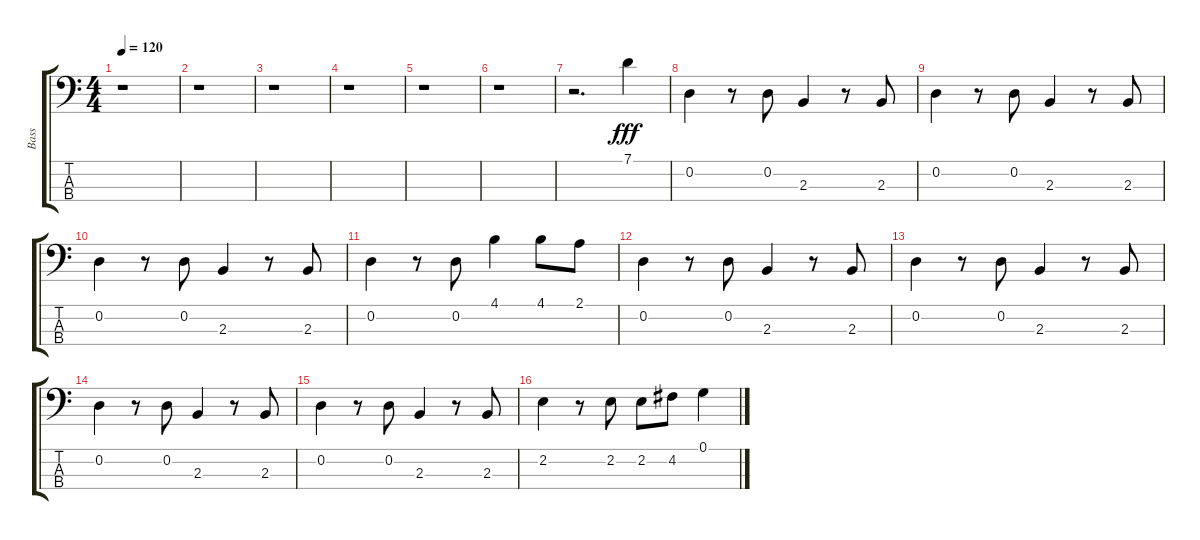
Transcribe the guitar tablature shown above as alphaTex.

\track ("Bass" "Bass") {instrument electricbassfinger}
\staff {score tabs}
\tuning (G2 D2 A1 E1) {hide}
\ts (4 4)
\tempo 120
\clef f4
\ks c
r.1{dy fff} |
r.1 |
r.1 |
r.1 |
r.1 |
r.1 |
r.2{d} 7.1.4 |
0.2.4 r.8 0.2.8 2.3.4 r.8 2.3.8 |
0.2.4 r.8 0.2.8 2.3.4 r.8 2.3.8 |
0.2.4 r.8 0.2.8 2.3.4 r.8 2.3.8 |
0.2.4 r.8 0.2.8 4.1.4 4.1.8 2.1.8 |
0.2.4 r.8 0.2.8 2.3.4 r.8 2.3.8 |
0.2.4 r.8 0.2.8 2.3.4 r.8 2.3.8 |
0.2.4 r.8 0.2.8 2.3.4 r.8 2.3.8 |
0.2.4 r.8 0.2.8 2.3.4 r.8 2.3.8 |
2.2.4 r.8 2.2.8 2.2.8 4.2.8 0.1.4
